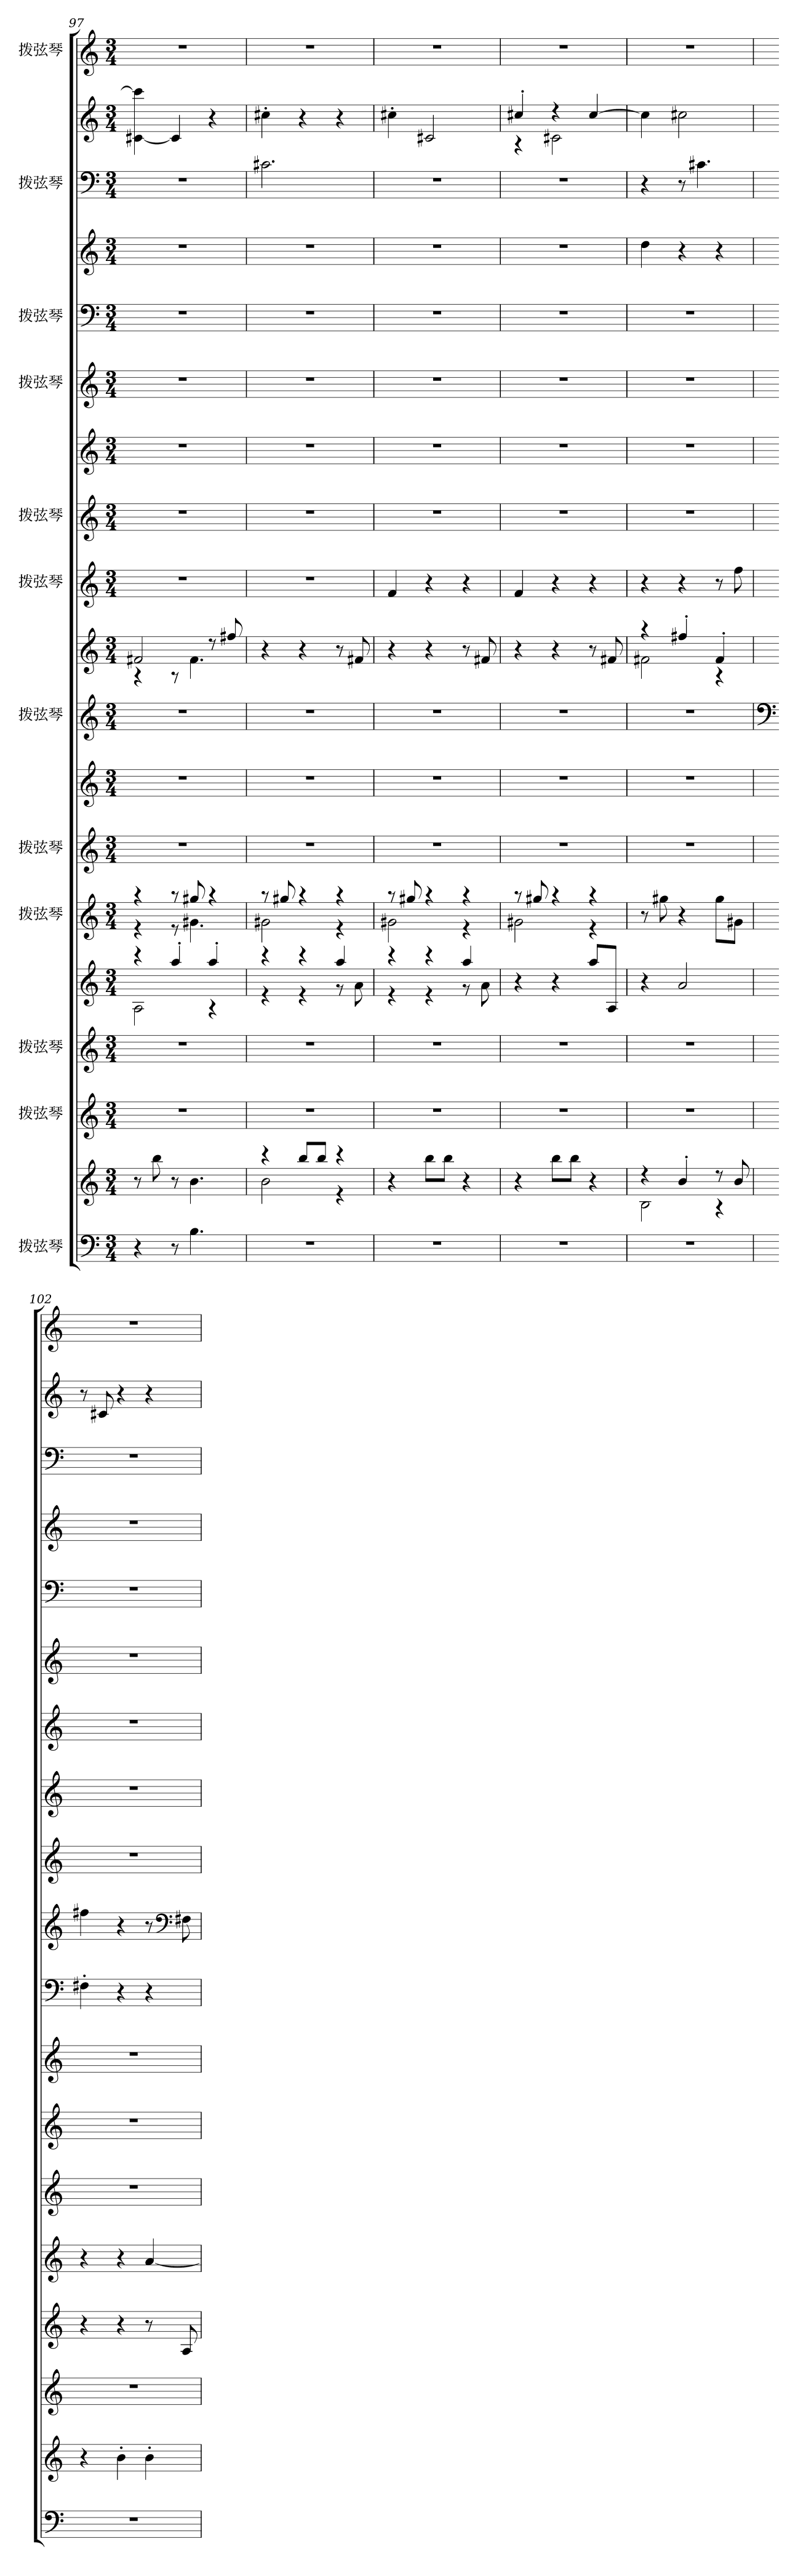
**kern	**kern	**kern	**kern	**kern	**kern	**kern	**kern	**kern	**kern	**kern	**kern	**kern	**kern	**kern	**kern	**kern	**kern	**kern
*part12	*part12	*part11	*part10	*part10	*part9	*part8	*part8	*part7	*part7	*part6	*part5	*part5	*part4	*part3	*part3	*part2	*part2	*part1
*staff19	*staff18	*staff17	*staff16	*staff15	*staff14	*staff13	*staff12	*staff11	*staff10	*staff9	*staff8	*staff7	*staff6	*staff5	*staff4	*staff3	*staff2	*staff1
*I"拨弦琴	*	*I"拨弦琴	*I"拨弦琴	*	*I"拨弦琴	*I"拨弦琴	*	*I"拨弦琴	*	*I"拨弦琴	*I"拨弦琴	*	*I"拨弦琴	*I"拨弦琴	*	*I"拨弦琴	*	*I"拨弦琴
*clefF4	*clefG2	*clefG2	*clefG2	*clefG2	*clefG2	*clefG2	*clefG2	*clefG2	*clefG2	*clefG2	*clefG2	*clefG2	*clefG2	*clefF4	*clefG2	*clefF4	*clefG2	*clefG2
*k[]	*k[]	*k[]	*k[]	*k[]	*k[]	*k[]	*k[]	*k[]	*k[]	*k[]	*k[]	*k[]	*k[]	*k[]	*k[]	*k[]	*k[]	*k[]
*M3/4	*M3/4	*M3/4	*M3/4	*M3/4	*M3/4	*M3/4	*M3/4	*M3/4	*M3/4	*M3/4	*M3/4	*M3/4	*M3/4	*M3/4	*M3/4	*M3/4	*M3/4	*M3/4
=97	=97	=97	=97	=97	=97	=97	=97	=97	=97	=97	=97	=97	=97	=97	=97	=97	=97	=97
*	*	*	*	*^	*^	*	*	*	*^	*	*	*	*	*	*	*	*	*
4r	8r	2.r	2.r	4r	2A\	4r	4r	2.r	2.r	2.r	2f#X/	4r	2.r	2.r	2.r	2.r	2.r	2.r	2.r	[4c#X\ 4ccc#\]	2.r
.	8bb\	.	.	.	.	.	.	.	.	.	.	.	.	.	.	.	.	.	.	.	.
8r	8r	.	.	4aa'/	.	8r	8r	.	.	.	.	8r	.	.	.	.	.	.	.	4c#/]	.
4.B\	4.b\	.	.	.	.	8gg#X/	4.g#X\	.	.	.	.	4.f#\	.	.	.	.	.	.	.	.	.
.	.	.	.	4aa'/	4r	4r	.	.	.	.	8r	.	.	.	.	.	.	.	.	4r	.
.	.	.	.	.	.	.	.	.	.	.	8ff#X/	.	.	.	.	.	.	.	.	.	.
*	*	*	*	*	*	*	*	*	*	*	*v	*v	*	*	*	*	*	*	*	*	*
=98	=98	=98	=98	=98	=98	=98	=98	=98	=98	=98	=98	=98	=98	=98	=98	=98	=98	=98	=98	=98
*	*^	*	*	*	*	*	*	*	*	*	*	*	*	*	*	*	*	*	*	*
2.r	4r	2b\	2.r	2.r	4r	4r	8r	2g#X\	2.r	2.r	2.r	4r	2.r	2.r	2.r	2.r	2.r	2.r	2.c#X\	4cc#X'\	2.r
.	.	.	.	.	.	.	8gg#X/	.	.	.	.	.	.	.	.	.	.	.	.	.	.
.	8bb/L	.	.	.	4r	4r	4r	.	.	.	.	4r	.	.	.	.	.	.	.	4r	.
.	8bb/J	.	.	.	.	.	.	.	.	.	.	.	.	.	.	.	.	.	.	.	.
.	4r	4r	.	.	4aa/	8r	4r	4r	.	.	.	8r	.	.	.	.	.	.	.	4r	.
.	.	.	.	.	.	8a\	.	.	.	.	.	8f#X/	.	.	.	.	.	.	.	.	.
*	*v	*v	*	*	*	*	*	*	*	*	*	*	*	*	*	*	*	*	*	*	*
!!LO:PB:g=z
=99	=99	=99	=99	=99	=99	=99	=99	=99	=99	=99	=99	=99	=99	=99	=99	=99	=99	=99	=99	=99
2.r	4r	2.r	2.r	4r	4r	8r	2g#X\	2.r	2.r	2.r	4r	4f/	2.r	2.r	2.r	2.r	2.r	2.r	4cc#X'\	2.r
.	.	.	.	.	.	8gg#X/	.	.	.	.	.	.	.	.	.	.	.	.	.	.
.	8bb\L	.	.	4r	4r	4r	.	.	.	.	4r	4r	.	.	.	.	.	.	2c#X/	.
.	8bb\J	.	.	.	.	.	.	.	.	.	.	.	.	.	.	.	.	.	.	.
.	4r	.	.	4aa/	8r	4r	4r	.	.	.	8r	4r	.	.	.	.	.	.	.	.
.	.	.	.	.	8a\	.	.	.	.	.	8f#X/	.	.	.	.	.	.	.	.	.
*	*	*	*	*v	*v	*	*	*	*	*	*	*	*	*	*	*	*	*	*	*
=100	=100	=100	=100	=100	=100	=100	=100	=100	=100	=100	=100	=100	=100	=100	=100	=100	=100	=100	=100
*	*	*	*	*	*	*	*	*	*	*	*	*	*	*	*	*	*	*^	*
2.r	4r	2.r	2.r	4r	8r	2g#X\	2.r	2.r	2.r	4r	4f/	2.r	2.r	2.r	2.r	2.r	2.r	4cc#X'/	4r	2.r
.	.	.	.	.	8gg#X/	.	.	.	.	.	.	.	.	.	.	.	.	.	.	.
.	8bb\L	.	.	4r	4r	.	.	.	.	4r	4r	.	.	.	.	.	.	4r	2c#X\	.
.	8bb\J	.	.	.	.	.	.	.	.	.	.	.	.	.	.	.	.	.	.	.
.	4r	.	.	8aa/L	4r	4r	.	.	.	8r	4r	.	.	.	.	.	.	[4cc#/	.	.
.	.	.	.	8A/J	.	.	.	.	.	8f#X/	.	.	.	.	.	.	.	.	.	.
*	*	*	*	*	*v	*v	*	*	*	*	*	*	*	*	*	*	*	*v	*v	*
=101	=101	=101	=101	=101	=101	=101	=101	=101	=101	=101	=101	=101	=101	=101	=101	=101	=101	=101
*	*^	*	*	*	*	*	*	*	*^	*	*	*	*	*	*	*	*	*
2.r	4r	2B\	2.r	2.r	4r	8r	2.r	2.r	2.r	4r	2f#X\	4r	2.r	2.r	2.r	2.r	4dd\	4r	4cc#\]	2.r
.	.	.	.	.	.	8gg#X\	.	.	.	.	.	.	.	.	.	.	.	.	.	.
.	4b'/	.	.	.	2a/	4r	.	.	.	4ff#X'/	.	4r	.	.	.	.	4r	8r	2cc#X\	.
.	.	.	.	.	.	.	.	.	.	.	.	.	.	.	.	.	.	4.c#X\	.	.
.	8r	4r	.	.	.	8gg#\L	.	.	.	4f#'/	4r	8r	.	.	.	.	4r	.	.	.
.	8b/	.	.	.	.	8g#X\J	.	.	.	.	.	8ff\	.	.	.	.	.	.	.	.
*	*v	*v	*	*	*	*	*	*	*	*v	*v	*	*	*	*	*	*	*	*	*
=102	=102	=102	=102	=102	=102	=102	=102	=102	=102	=102	=102	=102	=102	=102	=102	=102	=102	=102
*	*	*	*	*	*	*	*	*clefF4	*	*	*	*	*	*	*	*	*	*
2.r	4r	2.r	4r	4r	2.r	2.r	2.r	4F#X'\	4ff#X\	2.r	2.r	2.r	2.r	2.r	2.r	2.r	8r	2.r
.	.	.	.	.	.	.	.	.	.	.	.	.	.	.	.	.	8c#X/	.
.	4b'\	.	4r	4r	.	.	.	4r	4r	.	.	.	.	.	.	.	4r	.
.	4b'\	.	8r	[4a/	.	.	.	4r	8r	.	.	.	.	.	.	.	4r	.
*	*	*	*	*	*	*	*	*	*clefF4	*	*	*	*	*	*	*	*	*
.	.	.	8A/	.	.	.	.	.	8F#X\	.	.	.	.	.	.	.	.	.
=	=	=	=	=	=	=	=	=	=	=	=	=	=	=	=	=	=	=
*-	*-	*-	*-	*-	*-	*-	*-	*-	*-	*-	*-	*-	*-	*-	*-	*-	*-	*-
